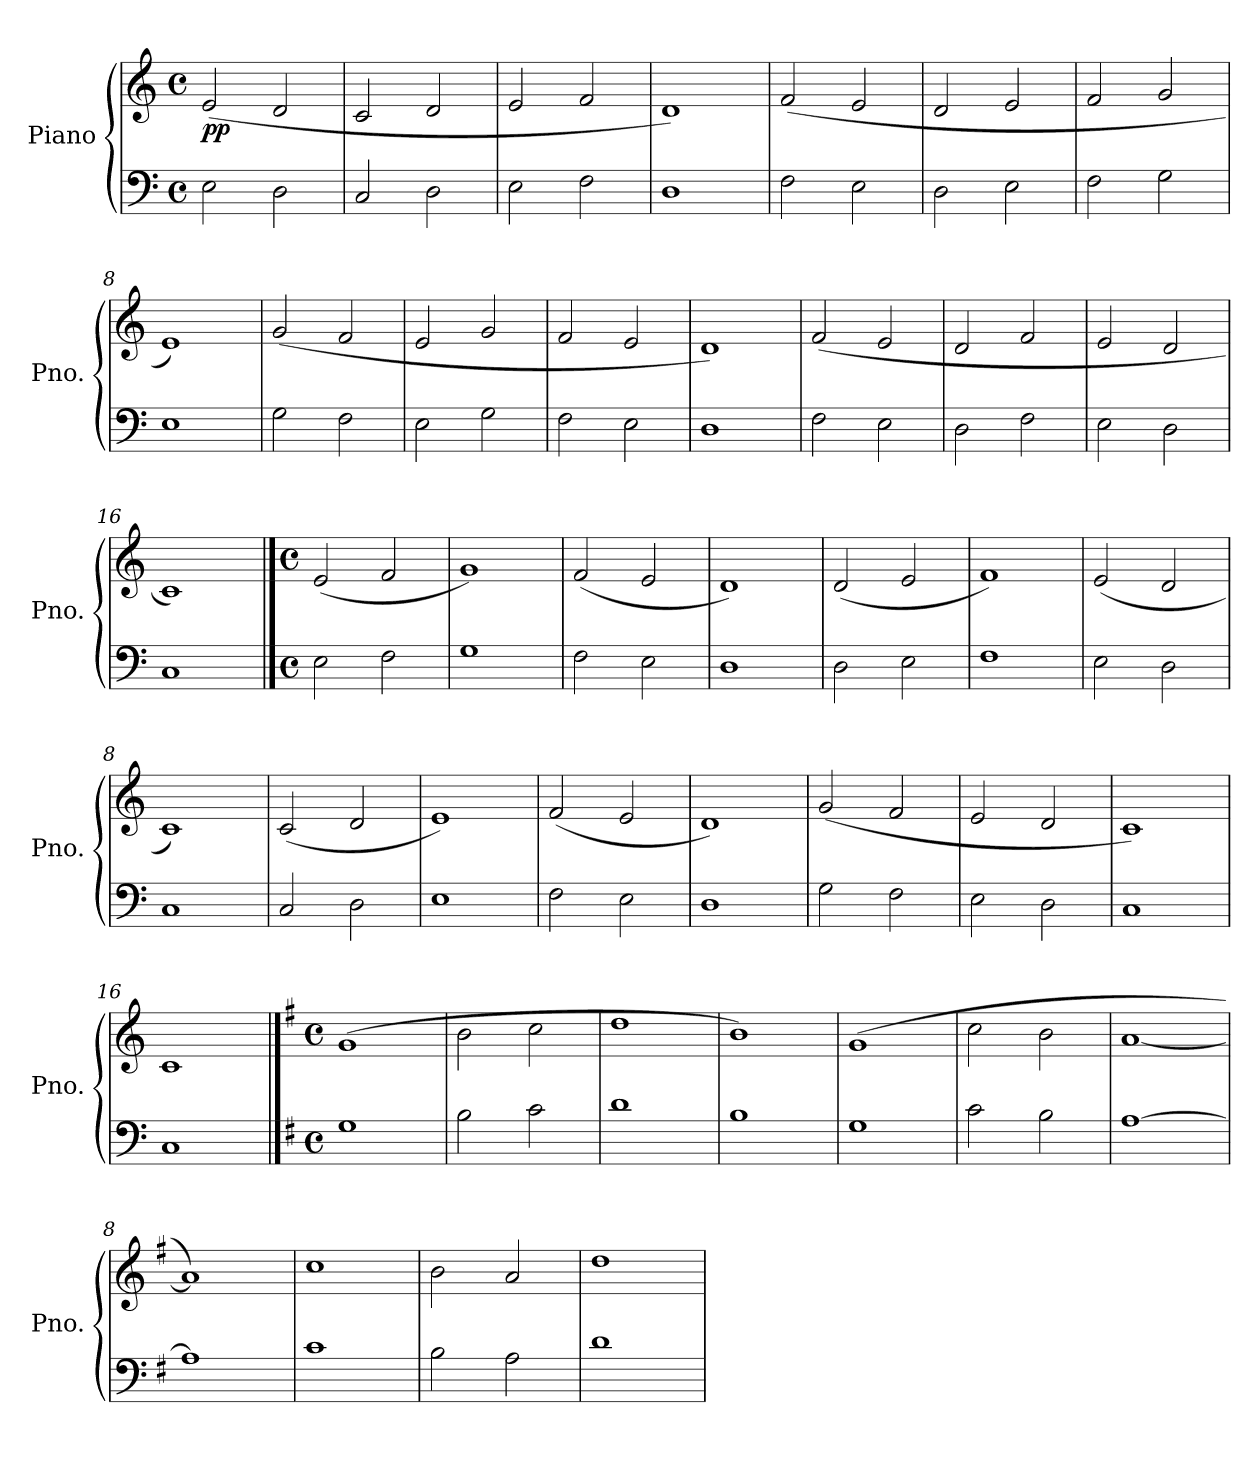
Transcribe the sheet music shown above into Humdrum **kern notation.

**kern	**kern	**dynam
*part1	*part1	*part1
*staff2	*staff1	*staff1/2
*I"Piano	*	*
*I'Pno.	*	*
*clefF4	*clefG2	*
*k[]	*k[]	*
*M4/4	*M4/4	*
*met(c)	*met(c)	*
=1	=1	=1
!	!	!LO:DY:b
2E<\	(>2e/	pp
2D<\	2d/	.
=2	=2	=2
2C/	2c/	.
2D\	2d/	.
=3	=3	=3
2E\	2e/	.
2F\	2f/	.
=4	=4	=4
1D<	1d)	.
=5	=5	=5
2F<\	(>2f/	.
2E\	2e/	.
=6	=6	=6
2D\	2d/	.
2E\	2e/	.
=7	=7	=7
2F\	2f/	.
2G\	2g/	.
=8	=8	=8
1E<	1e)	.
!!LO:LB:g=z
=9	=9	=9
2G<\	(>2g/	.
2F\	2f/	.
=10	=10	=10
2E\	2e/	.
2G\	2g/	.
=11	=11	=11
2F\	2f/	.
2E\	2e/	.
=12	=12	=12
1D	1d)	.
=13	=13	=13
2F\	(>2f/	.
2E\	2e/	.
=14	=14	=14
2D\	2d/	.
2F\	2f/	.
=15	=15	=15
2E\	2e/	.
2D\	2d/	.
=16	=16	=16
1C	1c)	.
!!LO:LB:g=z
==1	==1	==1
*M4/4	*M4/4	*
*met(c)	*met(c)	*
2E<\	(<2e/	.
2F\	2f/	.
=2	=2	=2
1G	1g)	.
=3	=3	=3
2F\	(<2f/	.
2E\	2e/	.
=4	=4	=4
1D	1d)	.
=5	=5	=5
2D\	(<2d/	.
2E\	2e/	.
=6	=6	=6
1F	1f)	.
=7	=7	=7
2E\	(<2e/	.
2D\	2d/	.
=8	=8	=8
1C	1c)	.
=9	=9	=9
2C/	(<2c/	.
2D\	2d/	.
!!LO:LB:g=z
=10	=10	=10
1E	1e)	.
=11	=11	=11
2F\	(<2f/	.
2E\	2e/	.
=12	=12	=12
1D	1d)	.
=13	=13	=13
2G<\	(<2g/	.
2F\	2f/	.
=14	=14	=14
2E\	2e/	.
2D\	2d/	.
=15	=15	=15
1C	1c)	.
=16	=16	=16
1C	1c	.
!!LO:LB:g=z
==1	==1	==1
*k[f#]	*k[f#]	*
*M4/4	*M4/4	*
*met(c)	*met(c)	*
1G<	(>1g	.
=2	=2	=2
2B<\	2b\	.
2c\	2cc\	.
=3	=3	=3
1d	1dd	.
=4	=4	=4
1B<	1b)	.
=5	=5	=5
1G<	(>1g	.
=6	=6	=6
2c<\	2cc\	.
2B\	2b\	.
=7	=7	=7
[1A	[1a	.
=8	=8	=8
1A]	1a])	.
=9	=9	=9
1c<	1cc	.
!!LO:PB:g=z
=10	=10	=10
2B\	2b\	.
2A\	2a/	.
=11	=11	=11
1d<	1dd	.
=	=	=
*-	*-	*-
